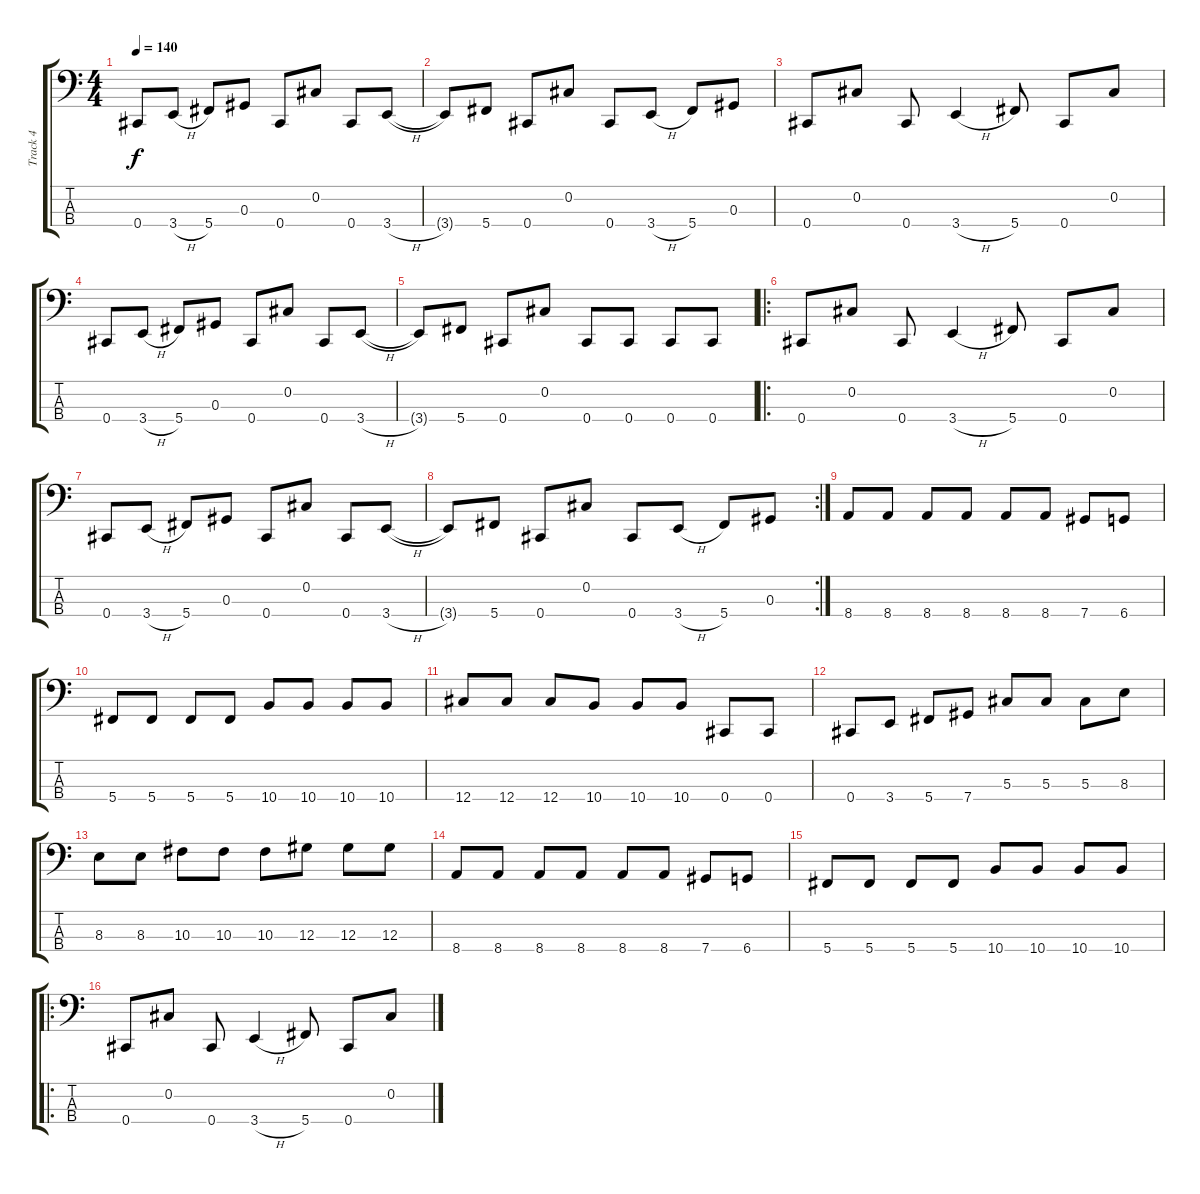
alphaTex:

\track ("Track 4" "Track 4") {instrument electricbassfinger}
\staff {score tabs}
\tuning (Gb2 Db2 Ab1 Db1) {hide}
\ts (4 4)
\tempo 140
\clef f4
\ks c
0.4.8{dy f} 3.4{h}.8 5.4.8 0.3.8 0.4.8 0.2.8 0.4.8 3.4{h}.8 |
3.4{t}.8 5.4.8 0.4.8 0.2.8 0.4.8 3.4{h}.8 5.4.8 0.3.8 |
0.4.8 0.2.8 0.4.8 3.4{h}.4 5.4.8 0.4.8 0.2.8 |
0.4.8 3.4{h}.8 5.4.8 0.3.8 0.4.8 0.2.8 0.4.8 3.4{h}.8 |
3.4{t}.8 5.4.8 0.4.8 0.2.8 0.4.8 0.4.8 0.4.8 0.4.8 |
\ro
0.4.8 0.2.8 0.4.8 3.4{h}.4 5.4.8 0.4.8 0.2.8 |
0.4.8 3.4{h}.8 5.4.8 0.3.8 0.4.8 0.2.8 0.4.8 3.4{h}.8 |
\rc 2
3.4{t}.8 5.4.8 0.4.8 0.2.8 0.4.8 3.4{h}.8 5.4.8 0.3.8 |
8.4.8 8.4.8 8.4.8 8.4.8 8.4.8 8.4.8 7.4.8 6.4.8 |
5.4.8 5.4.8 5.4.8 5.4.8 10.4.8 10.4.8 10.4.8 10.4.8 |
12.4.8 12.4.8 12.4.8 10.4.8 10.4.8 10.4.8 0.4.8 0.4.8 |
0.4.8 3.4.8 5.4.8 7.4.8 5.3.8 5.3.8 5.3.8 8.3.8 |
8.3.8 8.3.8 10.3.8 10.3.8 10.3.8 12.3.8 12.3.8 12.3.8 |
8.4.8 8.4.8 8.4.8 8.4.8 8.4.8 8.4.8 7.4.8 6.4.8 |
5.4.8 5.4.8 5.4.8 5.4.8 10.4.8 10.4.8 10.4.8 10.4.8 |
\ro
0.4.8 0.2.8 0.4.8 3.4{h}.4 5.4.8 0.4.8 0.2.8
